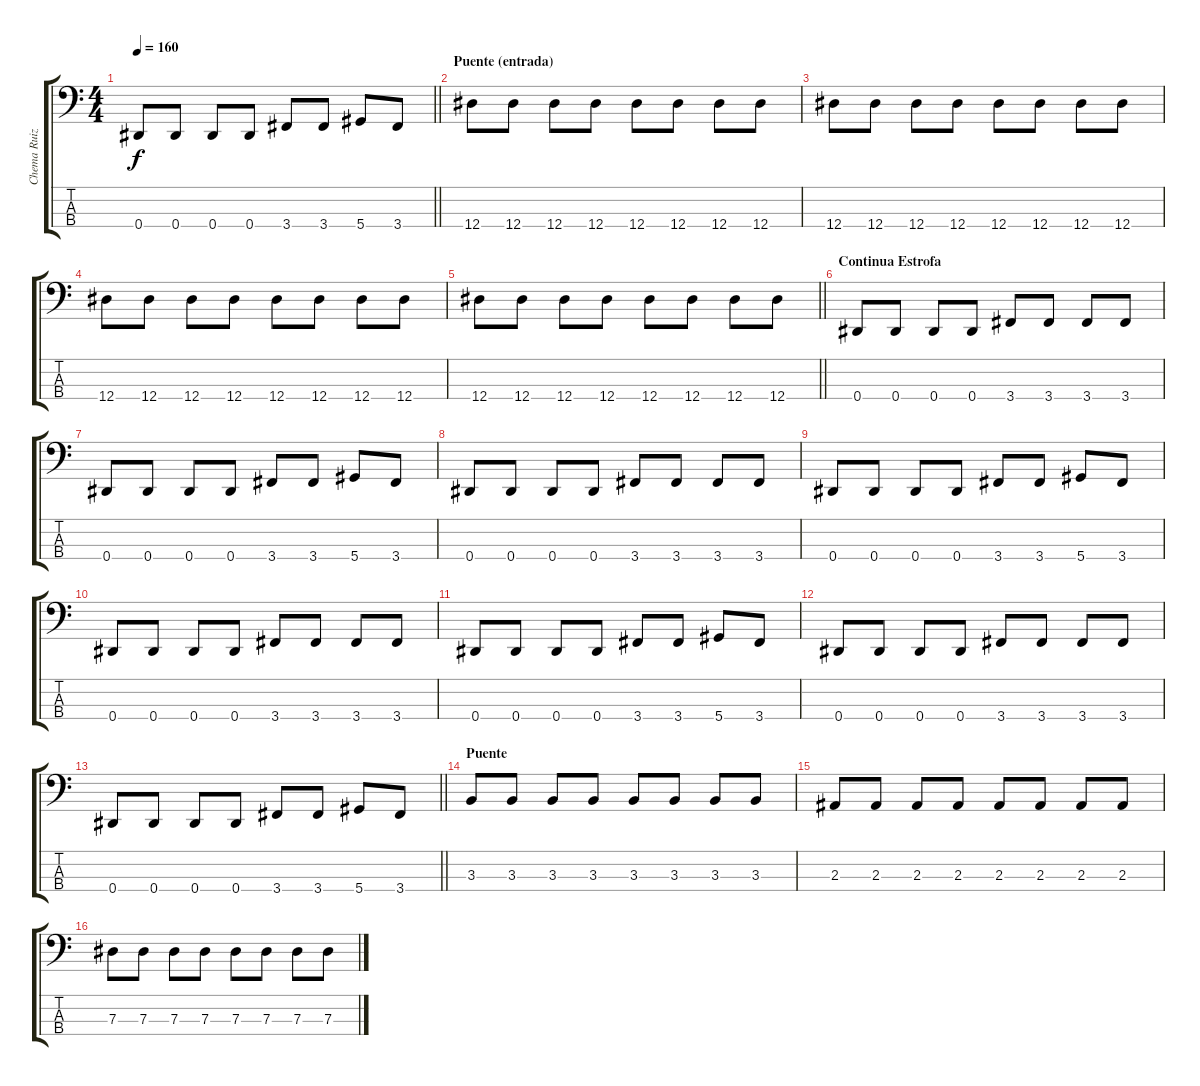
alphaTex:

\track ("Chema Ruiz" "Chema Ruiz") {instrument electricbasspick}
\staff {score tabs}
\tuning (Gb2 Db2 Ab1 Eb1) {hide}
\ts (4 4)
\tempo 160
\clef f4
\barLineRight lightlight
\ks c
0.4.8{dy f} 0.4.8 0.4.8 0.4.8 3.4.8 3.4.8 5.4.8 3.4.8 |
\section ("" "Puente (entrada)")
12.4.8 12.4.8 12.4.8 12.4.8 12.4.8 12.4.8 12.4.8 12.4.8 |
12.4.8 12.4.8 12.4.8 12.4.8 12.4.8 12.4.8 12.4.8 12.4.8 |
12.4.8 12.4.8 12.4.8 12.4.8 12.4.8 12.4.8 12.4.8 12.4.8 |
\barLineRight lightlight
12.4.8 12.4.8 12.4.8 12.4.8 12.4.8 12.4.8 12.4.8 12.4.8 |
\section ("" "Continua Estrofa")
0.4.8 0.4.8 0.4.8 0.4.8 3.4.8 3.4.8 3.4.8 3.4.8 |
0.4.8 0.4.8 0.4.8 0.4.8 3.4.8 3.4.8 5.4.8 3.4.8 |
0.4.8 0.4.8 0.4.8 0.4.8 3.4.8 3.4.8 3.4.8 3.4.8 |
0.4.8 0.4.8 0.4.8 0.4.8 3.4.8 3.4.8 5.4.8 3.4.8 |
0.4.8 0.4.8 0.4.8 0.4.8 3.4.8 3.4.8 3.4.8 3.4.8 |
0.4.8 0.4.8 0.4.8 0.4.8 3.4.8 3.4.8 5.4.8 3.4.8 |
0.4.8 0.4.8 0.4.8 0.4.8 3.4.8 3.4.8 3.4.8 3.4.8 |
\barLineRight lightlight
0.4.8 0.4.8 0.4.8 0.4.8 3.4.8 3.4.8 5.4.8 3.4.8 |
\section ("" "Puente")
3.3.8 3.3.8 3.3.8 3.3.8 3.3.8 3.3.8 3.3.8 3.3.8 |
2.3.8 2.3.8 2.3.8 2.3.8 2.3.8 2.3.8 2.3.8 2.3.8 |
7.3.8 7.3.8 7.3.8 7.3.8 7.3.8 7.3.8 7.3.8 7.3.8
